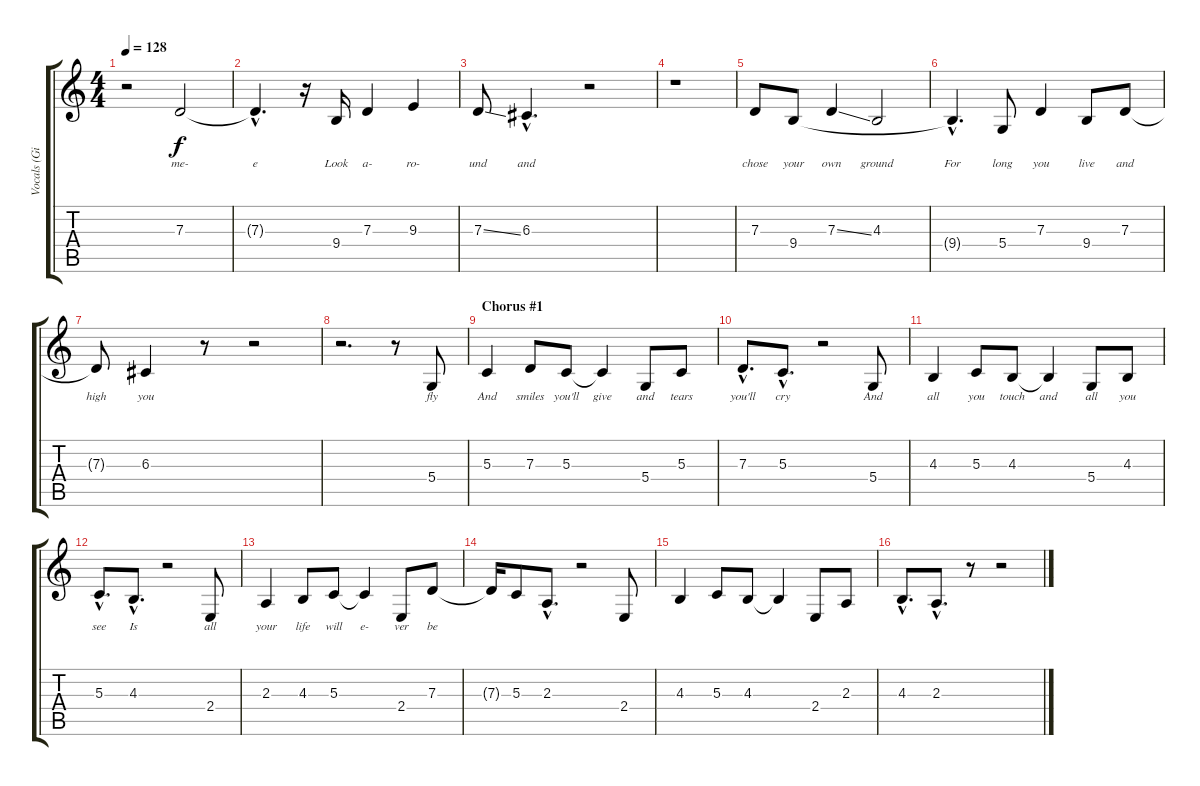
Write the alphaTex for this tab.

\track ("Vocals (Gilmour)" "Vocals (Gi") {instrument pad1newage}
\staff {score tabs}
\tuning (E4 B3 G3 D3 A2 E2) {hide}
\ts (4 4)
\tempo 128
\clef g2
\ks c
r.2{dy f} 7.3.2{lyrics (0 "me-") lyrics (1 "") lyrics (2 "") lyrics (3 "") lyrics (4 "")} |
7.3{hac t}.4{d lyrics (0 "e") lyrics (1 "") lyrics (2 "") lyrics (3 "") lyrics (4 "")} r.16 9.4.16{lyrics (0 "Look") lyrics (1 "") lyrics (2 "") lyrics (3 "") lyrics (4 "")} 7.3.4{lyrics (0 "a-") lyrics (1 "") lyrics (2 "") lyrics (3 "") lyrics (4 "")} 9.3.4{lyrics (0 "ro-") lyrics (1 "") lyrics (2 "") lyrics (3 "") lyrics (4 "")} |
7.3{ss}.8{lyrics (0 "und") lyrics (1 "") lyrics (2 "") lyrics (3 "") lyrics (4 "")} 6.3{hac}.4{d lyrics (0 "and") lyrics (1 "") lyrics (2 "") lyrics (3 "") lyrics (4 "")} r.2 |
r.1 |
7.3.8{lyrics (0 "chose") lyrics (1 "") lyrics (2 "") lyrics (3 "") lyrics (4 "")} 9.4.8{lyrics (0 "your") lyrics (1 "") lyrics (2 "") lyrics (3 "") lyrics (4 "")} 7.3{ss}.4{lyrics (0 "own") lyrics (1 "") lyrics (2 "") lyrics (3 "") lyrics (4 "")} 4.3.2{lyrics (0 "ground") lyrics (1 "") lyrics (2 "") lyrics (3 "") lyrics (4 "")} |
9.4{hac t}.4{d lyrics (0 "For") lyrics (1 "") lyrics (2 "") lyrics (3 "") lyrics (4 "")} 5.4.8{lyrics (0 "long") lyrics (1 "") lyrics (2 "") lyrics (3 "") lyrics (4 "")} 7.3.4{lyrics (0 "you") lyrics (1 "") lyrics (2 "") lyrics (3 "") lyrics (4 "")} 9.4.8{lyrics (0 "live") lyrics (1 "") lyrics (2 "") lyrics (3 "") lyrics (4 "")} 7.3.8{lyrics (0 "and") lyrics (1 "") lyrics (2 "") lyrics (3 "") lyrics (4 "")} |
7.3{t}.8{lyrics (0 "high") lyrics (1 "") lyrics (2 "") lyrics (3 "") lyrics (4 "")} 6.3.4{lyrics (0 "you") lyrics (1 "") lyrics (2 "") lyrics (3 "") lyrics (4 "")} r.8 r.2 |
r.2{d} r.8 5.4.8{lyrics (0 "fly") lyrics (1 "") lyrics (2 "") lyrics (3 "") lyrics (4 "")} |
\section ("" "Chorus #1")
5.3.4{lyrics (0 "And") lyrics (1 "") lyrics (2 "") lyrics (3 "") lyrics (4 "")} 7.3.8{lyrics (0 "smiles") lyrics (1 "") lyrics (2 "") lyrics (3 "") lyrics (4 "")} 5.3.8{lyrics (0 "you'll") lyrics (1 "") lyrics (2 "") lyrics (3 "") lyrics (4 "")} 5.3{t}.4{lyrics (0 "give") lyrics (1 "") lyrics (2 "") lyrics (3 "") lyrics (4 "")} 5.4.8{lyrics (0 "and") lyrics (1 "") lyrics (2 "") lyrics (3 "") lyrics (4 "")} 5.3.8{lyrics (0 "tears") lyrics (1 "") lyrics (2 "") lyrics (3 "") lyrics (4 "")} |
7.3{hac}.8{d lyrics (0 "you'll") lyrics (1 "") lyrics (2 "") lyrics (3 "") lyrics (4 "")} 5.3{hac}.8{d lyrics (0 "cry") lyrics (1 "") lyrics (2 "") lyrics (3 "") lyrics (4 "")} r.2 5.4.8{lyrics (0 "And") lyrics (1 "") lyrics (2 "") lyrics (3 "") lyrics (4 "")} |
4.3.4{lyrics (0 "all") lyrics (1 "") lyrics (2 "") lyrics (3 "") lyrics (4 "")} 5.3.8{lyrics (0 "you") lyrics (1 "") lyrics (2 "") lyrics (3 "") lyrics (4 "")} 4.3.8{lyrics (0 "touch") lyrics (1 "") lyrics (2 "") lyrics (3 "") lyrics (4 "")} 4.3{t}.4{lyrics (0 "and") lyrics (1 "") lyrics (2 "") lyrics (3 "") lyrics (4 "")} 5.4.8{lyrics (0 "all") lyrics (1 "") lyrics (2 "") lyrics (3 "") lyrics (4 "")} 4.3.8{lyrics (0 "you") lyrics (1 "") lyrics (2 "") lyrics (3 "") lyrics (4 "")} |
5.3{hac}.8{d lyrics (0 "see") lyrics (1 "") lyrics (2 "") lyrics (3 "") lyrics (4 "")} 4.3{hac}.8{d lyrics (0 "Is") lyrics (1 "") lyrics (2 "") lyrics (3 "") lyrics (4 "")} r.2 2.4.8{lyrics (0 "all") lyrics (1 "") lyrics (2 "") lyrics (3 "") lyrics (4 "")} |
2.3.4{lyrics (0 "your") lyrics (1 "") lyrics (2 "") lyrics (3 "") lyrics (4 "")} 4.3.8{lyrics (0 "life") lyrics (1 "") lyrics (2 "") lyrics (3 "") lyrics (4 "")} 5.3.8{lyrics (0 "will") lyrics (1 "") lyrics (2 "") lyrics (3 "") lyrics (4 "")} 5.3{t}.4{lyrics (0 "e-") lyrics (1 "") lyrics (2 "") lyrics (3 "") lyrics (4 "")} 2.4.8{lyrics (0 "ver") lyrics (1 "") lyrics (2 "") lyrics (3 "") lyrics (4 "")} 7.3.8{lyrics (0 "be") lyrics (1 "") lyrics (2 "") lyrics (3 "") lyrics (4 "")} |
7.3{t}.16 5.3.8 2.3{hac}.8{d} r.2 2.4.8 |
4.3.4 5.3.8 4.3.8 4.3{t}.4 2.4.8 2.3.8 |
4.3{hac}.8{d} 2.3{hac}.8{d} r.8 r.2
